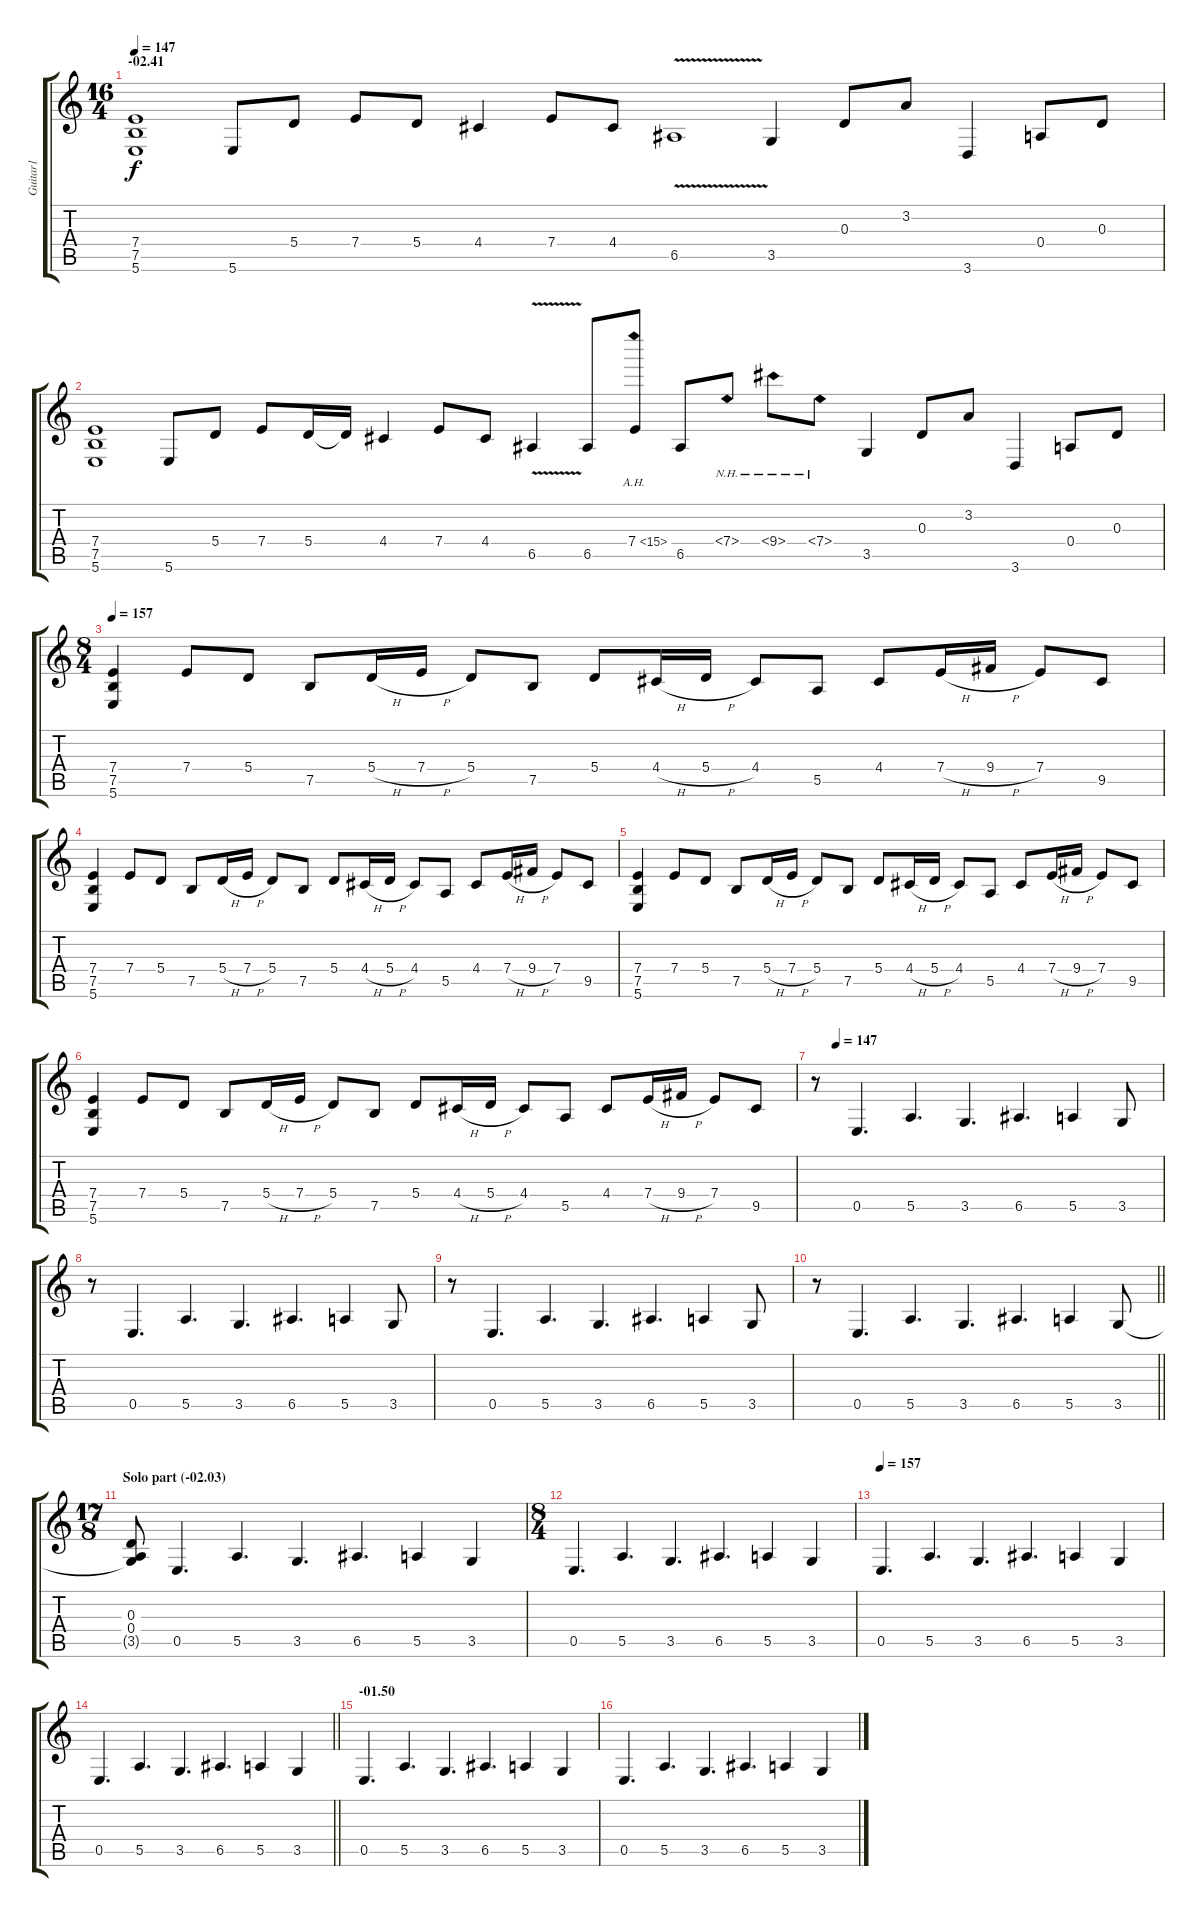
\track ("Guitar1" "Guitar1") {instrument distortionguitar}
\staff {score tabs}
\tuning (B3 Gb3 D3 A2 E2 B1) {hide}
\ts (16 4)
\section ("" "-02.41")
\tempo 147
\clef g2
\ks c
(7.4 7.5 5.6).1{dy f} 5.6.8 5.4.8 7.4.8 5.4.8 4.4.4 7.4.8 4.4.8 6.5{v}.1 3.5.4 0.3.8 3.2.8 3.6.4 0.4.8 0.3.8 |
(7.4 7.5 5.6).1 5.6.8 5.4.8 7.4.8 5.4.16 5.4{t}.16 4.4.4 7.4.8 4.4.8 6.5{v}.4 6.5.8 7.4{ah 8}.8 6.5.8 7.4{nh}.8 9.4{nh}.8 7.4{nh}.8 3.5.4 0.3.8 3.2.8 3.6.4 0.4.8 0.3.8 |
\ts (8 4)
\tempo 157
(7.4 7.5 5.6).4 7.4.8 5.4.8 7.5.8 5.4{h}.16 7.4{h}.16 5.4.8 7.5.8 5.4.8 4.4{h}.16 5.4{h}.16 4.4.8 5.5.8 4.4.8 7.4{h}.16 9.4{h}.16 7.4.8 9.5.8 |
(7.4 7.5 5.6).4 7.4.8 5.4.8 7.5.8 5.4{h}.16 7.4{h}.16 5.4.8 7.5.8 5.4.8 4.4{h}.16 5.4{h}.16 4.4.8 5.5.8 4.4.8 7.4{h}.16 9.4{h}.16 7.4.8 9.5.8 |
(7.4 7.5 5.6).4 7.4.8 5.4.8 7.5.8 5.4{h}.16 7.4{h}.16 5.4.8 7.5.8 5.4.8 4.4{h}.16 5.4{h}.16 4.4.8 5.5.8 4.4.8 7.4{h}.16 9.4{h}.16 7.4.8 9.5.8 |
(7.4 7.5 5.6).4 7.4.8 5.4.8 7.5.8 5.4{h}.16 7.4{h}.16 5.4.8 7.5.8 5.4.8 4.4{h}.16 5.4{h}.16 4.4.8 5.5.8 4.4.8 7.4{h}.16 9.4{h}.16 7.4.8 9.5.8 |
\tempo (147 0.0625)
r.8 0.5.4{d} 5.5.4{d} 3.5.4{d} 6.5.4{d} 5.5.4 3.5.8 |
r.8 0.5.4{d} 5.5.4{d} 3.5.4{d} 6.5.4{d} 5.5.4 3.5.8 |
r.8 0.5.4{d} 5.5.4{d} 3.5.4{d} 6.5.4{d} 5.5.4 3.5.8 |
\barLineRight lightlight
r.8 0.5.4{d} 5.5.4{d} 3.5.4{d} 6.5.4{d} 5.5.4 3.5.8 |
\ts (17 8)
\section ("" "Solo part (-02.03)")
(0.3 0.4 3.5{t}).8 0.5.4{d} 5.5.4{d} 3.5.4{d} 6.5.4{d} 5.5.4 3.5.4 |
\ts (8 4)
0.5.4{d} 5.5.4{d} 3.5.4{d} 6.5.4{d} 5.5.4 3.5.4 |
\tempo 157
0.5.4{d} 5.5.4{d} 3.5.4{d} 6.5.4{d} 5.5.4 3.5.4 |
\barLineRight lightlight
0.5.4{d} 5.5.4{d} 3.5.4{d} 6.5.4{d} 5.5.4 3.5.4 |
\section ("" "-01.50")
0.5.4{d} 5.5.4{d} 3.5.4{d} 6.5.4{d} 5.5.4 3.5.4 |
0.5.4{d} 5.5.4{d} 3.5.4{d} 6.5.4{d} 5.5.4 3.5.4
